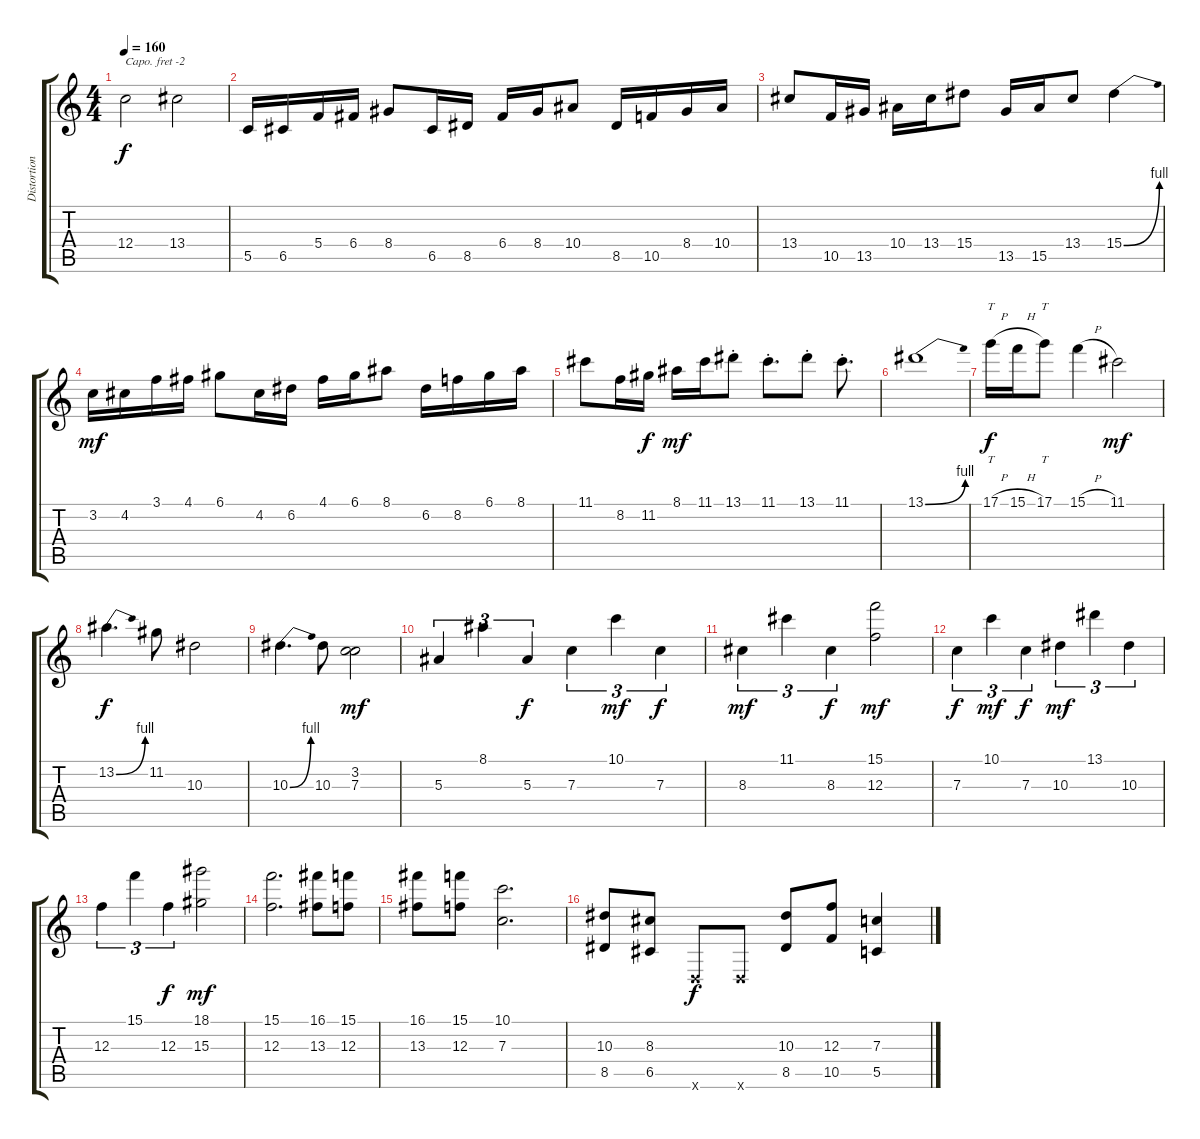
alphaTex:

\track ("Distortion Guitar" "Distortion") {instrument distortionguitar}
\staff {score tabs}
\capo -2
\tuning (E4 B3 G3 D3 A2 E2) {hide}
\ts (4 4)
\tempo 160
\clef g2
\ks c
12.4.2{dy f} 13.4.2 |
5.5.16 6.5.16 5.4.16 6.4.16 8.4.8 6.5.16 8.5.16 6.4.16 8.4.16 10.4.8 8.5.16 10.5.16 8.4.16 10.4.16 |
13.4.8 10.5.16 13.5.16 10.4.16 13.4.16 15.4.8 13.5.16 15.5.16 13.4.8 15.4{be (bend 0 0 60 4)}.4 |
3.2.16{dy mf} 4.2.16 3.1.16 4.1.16 6.1.8 4.2.16 6.2.16 4.1.16 6.1.16 8.1.8 6.2.16 8.2.16 6.1.16 8.1.16 |
11.1.8 8.2.16 11.2.16{dy f} 8.1.16{dy mf} 11.1.16 13.1{st}.8 11.1{st}.8{d} 13.1{st}.8 11.1{st}.8{d} |
13.1{be (bend 0 0 60 4)}.1 |
17.1{h}.16{tt dy f} 15.1{h}.16 17.1.8{tt} 15.1{h}.4 11.1.2{dy mf} |
13.2{be (bend 0 0 60 4)}.4{d dy f} 11.2.8 10.3.2 |
10.3{be (bend 0 0 60 4)}.4{d} 10.3.8 (3.2 7.3).2{dy mf} |
5.3.4{tu (3 2)} 8.1.4{tu (3 2)} 5.3.4{tu (3 2) dy f} 7.3.4{tu (3 2)} 10.1.4{tu (3 2) dy mf} 7.3.4{tu (3 2) dy f} |
8.3.4{tu (3 2) dy mf} 11.1.4{tu (3 2)} 8.3.4{tu (3 2) dy f} (15.1 12.3).2{dy mf} |
7.3.4{tu (3 2) dy f} 10.1.4{tu (3 2) dy mf} 7.3.4{tu (3 2) dy f} 10.3.4{tu (3 2) dy mf} 13.1.4{tu (3 2)} 10.3.4{tu (3 2)} |
12.3.4{tu (3 2)} 15.1.4{tu (3 2)} 12.3.4{tu (3 2) dy f} (18.1 15.3).2{dy mf} |
(15.1 12.3).2{d} (16.1 13.3).8 (15.1 12.3).8 |
(16.1 13.3).8 (15.1 12.3).8 (10.1 7.3).2{d} |
(10.3 8.5).8 (8.3 6.5).8 0.6{x}.8{dy f} 0.6{x}.8 (10.3 8.5).8 (12.3 10.5).8 (7.3 5.5).4
